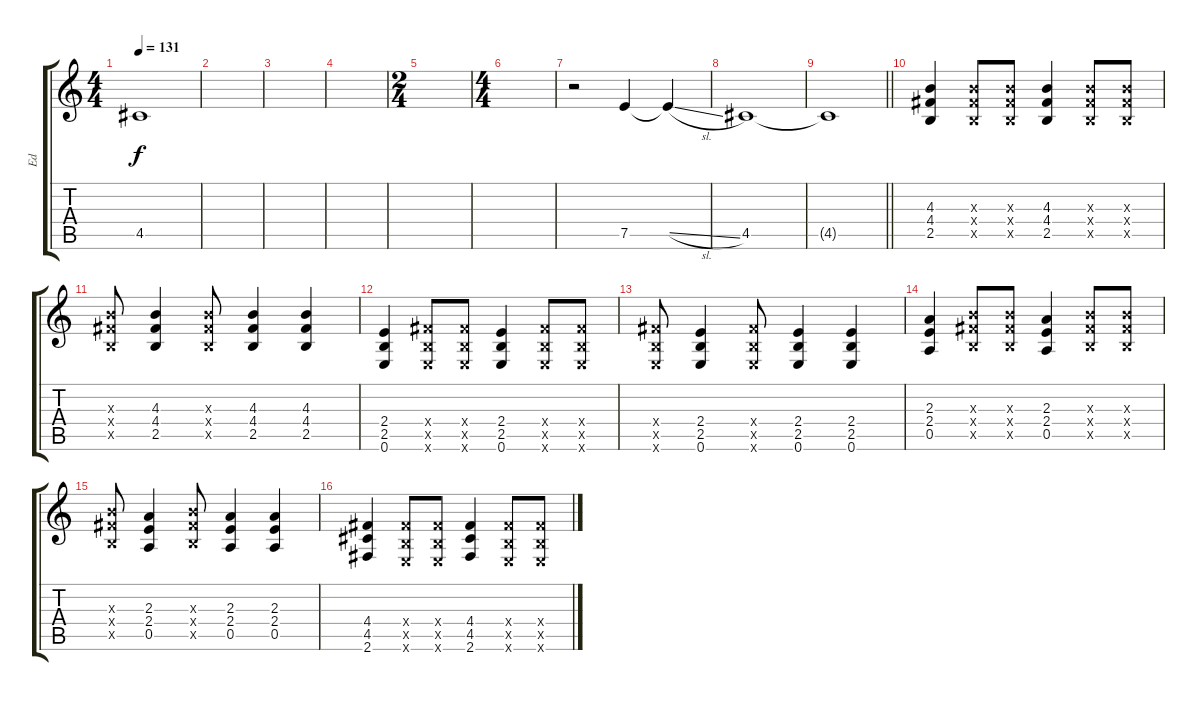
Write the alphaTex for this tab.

\track ("Ed" "Ed") {instrument electricguitarclean}
\staff {score tabs}
\tuning (E4 B3 G3 D3 A2 E2) {hide}
\ts (4 4)
\tempo 131
\clef g2
\ks c
4.5{t}.1{dy f} |
|
|
|
\ts (2 4)
|
\ts (4 4)
|
r.2 7.5.4 7.5{sl t}.4 |
4.5.1 |
\barLineRight lightlight
4.5{t}.1 |
(4.3 4.4 2.5).4 (4.3{x} 4.4{x} 2.5{x}).8 (4.3{x} 4.4{x} 2.5{x}).8 (4.3 4.4 2.5).4 (4.3{x} 4.4{x} 2.5{x}).8 (4.3{x} 4.4{x} 2.5{x}).8 |
(4.3{x} 4.4{x} 2.5{x}).8 (4.3 4.4 2.5).4 (4.3{x} 4.4{x} 2.5{x}).8 (4.3 4.4 2.5).4 (4.3 4.4 2.5).4 |
(2.4 2.5 0.6).4 (4.4{x} 2.5{x} 0.6{x}).8 (4.4{x} 2.5{x} 0.6{x}).8 (2.4 2.5 0.6).4 (4.4{x} 2.5{x} 0.6{x}).8 (4.4{x} 2.5{x} 0.6{x}).8 |
(4.4{x} 2.5{x} 0.6{x}).8 (2.4 2.5 0.6).4 (4.4{x} 2.5{x} 0.6{x}).8 (2.4 2.5 0.6).4 (2.4 2.5 0.6).4 |
(2.3 2.4 0.5).4 (4.3{x} 4.4{x} 2.5{x}).8 (4.3{x} 4.4{x} 2.5{x}).8 (2.3 2.4 0.5).4 (4.3{x} 4.4{x} 2.5{x}).8 (4.3{x} 4.4{x} 2.5{x}).8 |
(4.3{x} 4.4{x} 2.5{x}).8 (2.3 2.4 0.5).4 (4.3{x} 4.4{x} 2.5{x}).8 (2.3 2.4 0.5).4 (2.3 2.4 0.5).4 |
(4.4 4.5 2.6).4 (4.4{x} 2.5{x} 0.6{x}).8 (4.4{x} 2.5{x} 0.6{x}).8 (4.4 4.5 2.6).4 (4.4{x} 2.5{x} 0.6{x}).8 (4.4{x} 2.5{x} 0.6{x}).8
